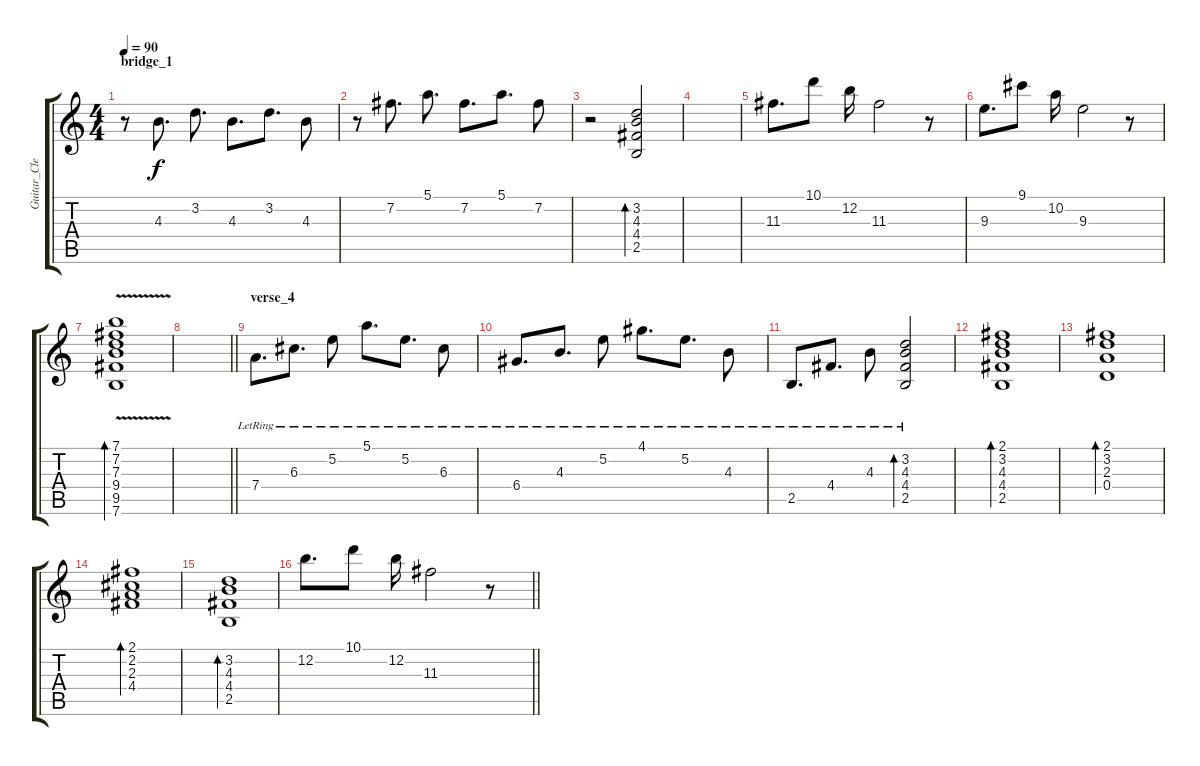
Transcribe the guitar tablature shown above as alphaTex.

\track ("Guitar_Clean" "Guitar_Cle") {instrument electricguitarclean}
\staff {score tabs}
\tuning (E4 B3 G3 D3 A2 E2) {hide}
\ts (4 4)
\section ("" "bridge_1")
\tempo 90
\clef g2
\ks c
r.8{dy f} 4.3.8{d} 3.2.8{d} 4.3.8{d} 3.2.8{d} 4.3.8 |
r.8 7.2.8{d} 5.1.8{d} 7.2.8{d} 5.1.8{d} 7.2.8 |
r.2 (3.2 4.3 4.4 2.5).2{bd 240} |
|
11.3.8{d} 10.1.8 12.2.16 11.3.2 r.8 |
9.3.8{d} 9.1.8 10.2.16 9.3.2 r.8 |
(7.1 7.2{v} 7.3 9.4 9.5 7.6).1{bd 240} |
\barLineRight lightlight
|
\section ("" "verse_4")
7.4{lr}.8{d} 6.3{lr}.8{d} 5.2{lr}.8 5.1{lr}.8{d} 5.2{lr}.8{d} 6.3{lr}.8 |
6.4{lr}.8{d} 4.3{lr}.8{d} 5.2{lr}.8 4.1{lr}.8{d} 5.2{lr}.8{d} 4.3{lr}.8 |
2.5{lr}.8{d} 4.4{lr}.8{d} 4.3{lr}.8 (3.2{lr} 4.3{lr} 4.4{lr} 2.5{lr}).2{bd 240} |
(2.1 3.2 4.3 4.4 2.5).1{bd 240} |
(2.1 3.2 2.3 0.4).1{bd 240} |
(2.1 2.2 2.3 4.4).1{bd 240} |
(3.2 4.3 4.4 2.5).1{bd 240} |
\barLineRight lightlight
12.2.8{d} 10.1.8 12.2.16 11.3.2 r.8
